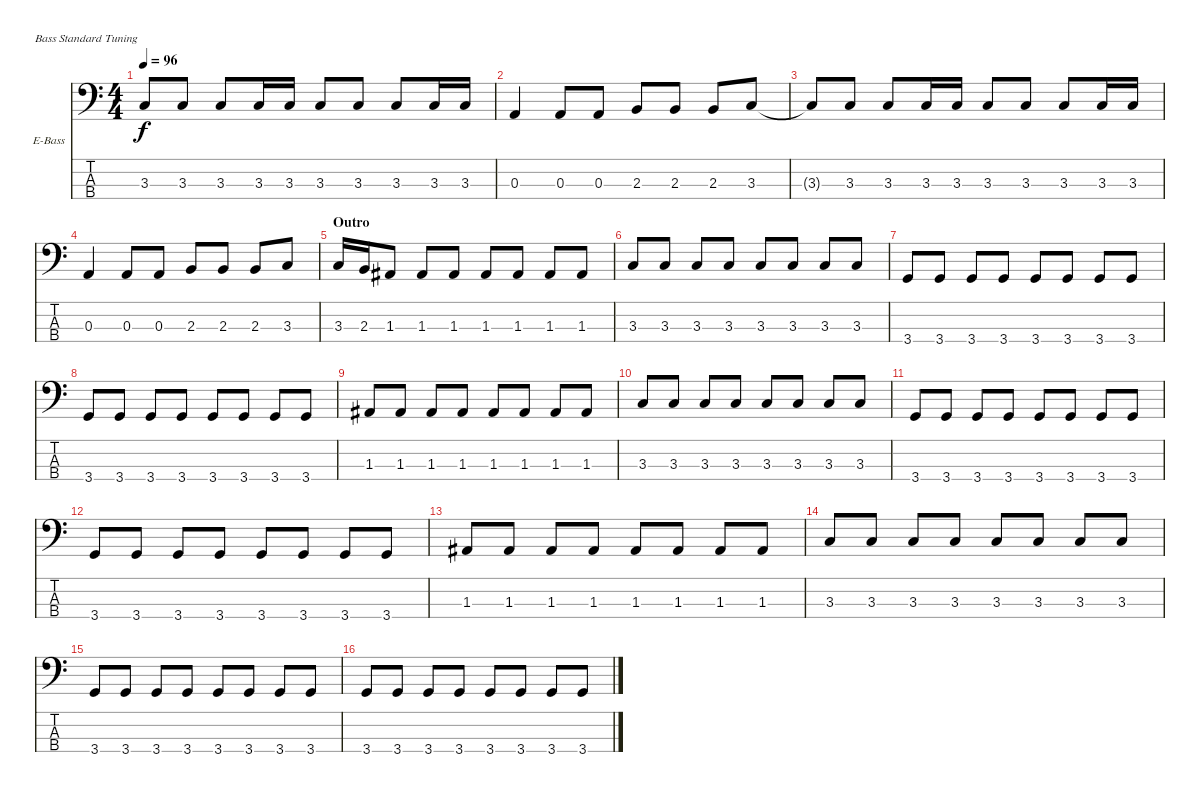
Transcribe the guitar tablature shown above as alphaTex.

\defaultSystemsLayout 4
\bracketExtendMode nobrackets
\firstSystemTrackNameOrientation horizontal
\otherSystemsTrackNameOrientation horizontal
\track ("Jeff Ament" "E-Bass") {instrument electricbassfinger}
\staff {score tabs}
\tuning (G2 D2 A1 E1)
\ts (4 4)
\tempo 96
\clef f4
\ks c
3.3{t}.8{dy f} 3.3.8 3.3.8 3.3.16 3.3.16 3.3.8 3.3.8 3.3.8 3.3.16 3.3.16 |
0.3.4 0.3.8 0.3.8 2.3.8 2.3.8 2.3.8 3.3.8 |
3.3{t}.8 3.3.8 3.3.8 3.3.16 3.3.16 3.3.8 3.3.8 3.3.8 3.3.16 3.3.16 |
0.3.4 0.3.8 0.3.8 2.3.8 2.3.8 2.3.8 3.3.8 |
\section ("" "Outro")
3.3.16 2.3.16 1.3.8 1.3.8 1.3.8 1.3.8 1.3.8 1.3.8 1.3.8 |
3.3.8 3.3.8 3.3.8 3.3.8 3.3.8 3.3.8 3.3.8 3.3.8 |
3.4.8 3.4.8 3.4.8 3.4.8 3.4.8 3.4.8 3.4.8 3.4.8 |
3.4.8 3.4.8 3.4.8 3.4.8 3.4.8 3.4.8 3.4.8 3.4.8 |
1.3.8 1.3.8 1.3.8 1.3.8 1.3.8 1.3.8 1.3.8 1.3.8 |
3.3.8 3.3.8 3.3.8 3.3.8 3.3.8 3.3.8 3.3.8 3.3.8 |
3.4.8 3.4.8 3.4.8 3.4.8 3.4.8 3.4.8 3.4.8 3.4.8 |
3.4.8 3.4.8 3.4.8 3.4.8 3.4.8 3.4.8 3.4.8 3.4.8 |
1.3.8 1.3.8 1.3.8 1.3.8 1.3.8 1.3.8 1.3.8 1.3.8 |
3.3.8 3.3.8 3.3.8 3.3.8 3.3.8 3.3.8 3.3.8 3.3.8 |
3.4.8 3.4.8 3.4.8 3.4.8 3.4.8 3.4.8 3.4.8 3.4.8 |
3.4.8 3.4.8 3.4.8 3.4.8 3.4.8 3.4.8 3.4.8 3.4.8
